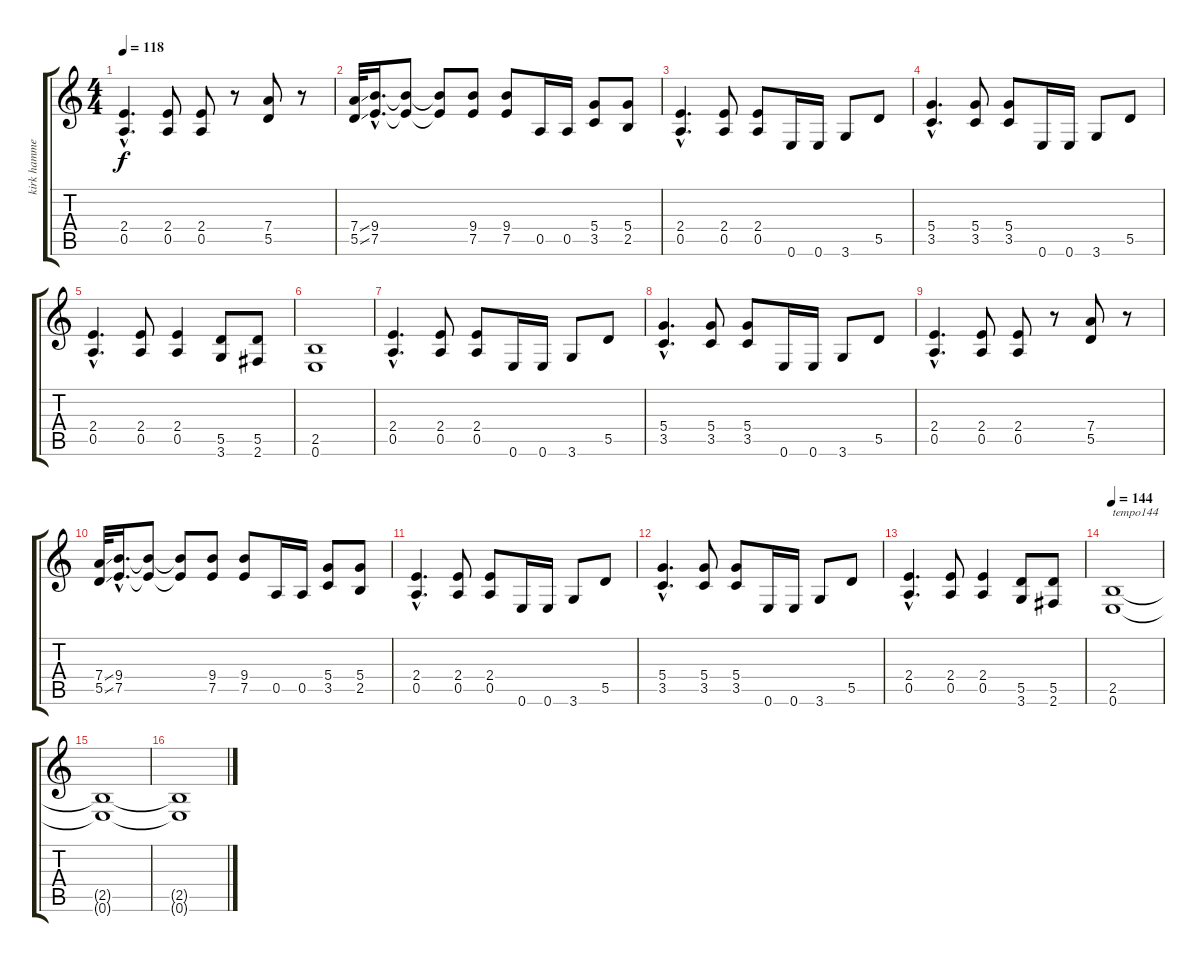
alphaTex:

\track ("kirk hammett" "kirk hamme") {instrument overdrivenguitar}
\staff {score tabs}
\tuning (E4 B3 G3 D3 A2 E2) {hide}
\ts (4 4)
\tempo 118
\clef g2
\ks c
(2.4{hac} 0.5{hac}).4{d dy f} (2.4 0.5).8 (2.4 0.5).8 r.8 (7.4 5.5).8 r.8 |
(7.4{ss} 5.5{ss}).32 (9.4{hac} 7.5{hac}).16{d} (9.4{t} 7.5{t}).8 (9.4{t} 7.5{t}).8 (9.4 7.5).8 (9.4 7.5).8 0.5.16 0.5.16 (5.4 3.5).8 (5.4 2.5).8 |
(2.4{hac} 0.5{hac}).4{d} (2.4 0.5).8 (2.4 0.5).8 0.6.16 0.6.16 3.6.8 5.5.8 |
(5.4{hac} 3.5{hac}).4{d} (5.4 3.5).8 (5.4 3.5).8 0.6.16 0.6.16 3.6.8 5.5.8 |
(2.4{hac} 0.5{hac}).4{d} (2.4 0.5).8 (2.4 0.5).4 (5.5 3.6).8 (5.5 2.6).8 |
(2.5 0.6).1 |
(2.4{hac} 0.5{hac}).4{d} (2.4 0.5).8 (2.4 0.5).8 0.6.16 0.6.16 3.6.8 5.5.8 |
(5.4{hac} 3.5{hac}).4{d} (5.4 3.5).8 (5.4 3.5).8 0.6.16 0.6.16 3.6.8 5.5.8 |
(2.4{hac} 0.5{hac}).4{d} (2.4 0.5).8 (2.4 0.5).8 r.8 (7.4 5.5).8 r.8 |
(7.4{ss} 5.5{ss}).32 (9.4{hac} 7.5{hac}).16{d} (9.4{t} 7.5{t}).8 (9.4{t} 7.5{t}).8 (9.4 7.5).8 (9.4 7.5).8 0.5.16 0.5.16 (5.4 3.5).8 (5.4 2.5).8 |
(2.4{hac} 0.5{hac}).4{d} (2.4 0.5).8 (2.4 0.5).8 0.6.16 0.6.16 3.6.8 5.5.8 |
(5.4{hac} 3.5{hac}).4{d} (5.4 3.5).8 (5.4 3.5).8 0.6.16 0.6.16 3.6.8 5.5.8 |
(2.4{hac} 0.5{hac}).4{d} (2.4 0.5).8 (2.4 0.5).4 (5.5 3.6).8 (5.5 2.6).8 |
\tempo 144
(2.5 0.6).1{txt "tempo144"} |
(2.5{t} 0.6{t}).1 |
(2.5{t} 0.6{t}).1
